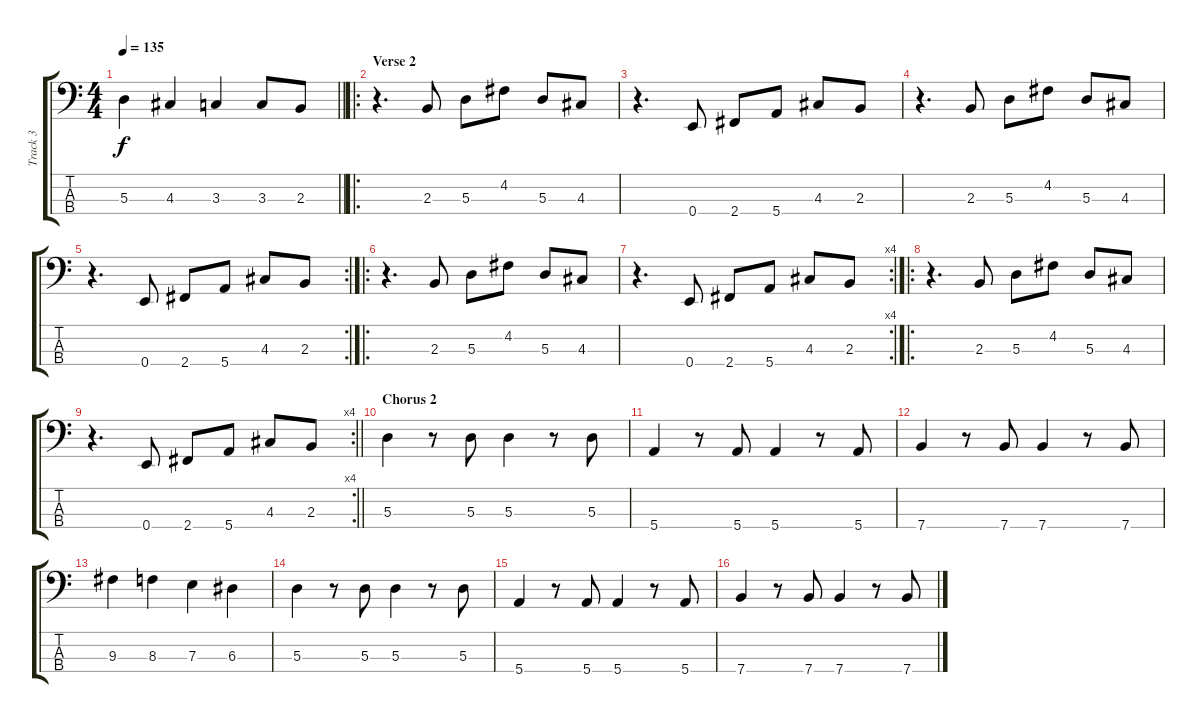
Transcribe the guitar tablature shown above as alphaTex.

\track ("Track 3" "Track 3") {instrument electricbassfinger}
\staff {score tabs}
\tuning (G2 D2 A1 E1) {hide}
\ts (4 4)
\tempo 135
\clef f4
\barLineRight lightlight
\ks c
5.3.4{dy f} 4.3.4 3.3.4 3.3.8 2.3.8 |
\ro
\section ("" "Verse 2")
r.4{d} 2.3.8 5.3.8 4.2.8 5.3.8 4.3.8 |
r.4{d} 0.4.8 2.4.8 5.4.8 4.3.8 2.3.8 |
r.4{d} 2.3.8 5.3.8 4.2.8 5.3.8 4.3.8 |
\rc 2
r.4{d} 0.4.8 2.4.8 5.4.8 4.3.8 2.3.8 |
\ro
r.4{d} 2.3.8 5.3.8 4.2.8 5.3.8 4.3.8 |
\rc 4
r.4{d} 0.4.8 2.4.8 5.4.8 4.3.8 2.3.8 |
\ro
r.4{d} 2.3.8 5.3.8 4.2.8 5.3.8 4.3.8 |
\rc 4
\barLineRight lightlight
r.4{d} 0.4.8 2.4.8 5.4.8 4.3.8 2.3.8 |
\section ("" "Chorus 2")
5.3.4 r.8 5.3.8 5.3.4 r.8 5.3.8 |
5.4.4 r.8 5.4.8 5.4.4 r.8 5.4.8 |
7.4.4 r.8 7.4.8 7.4.4 r.8 7.4.8 |
9.3.4 8.3.4 7.3.4 6.3.4 |
5.3.4 r.8 5.3.8 5.3.4 r.8 5.3.8 |
5.4.4 r.8 5.4.8 5.4.4 r.8 5.4.8 |
7.4.4 r.8 7.4.8 7.4.4 r.8 7.4.8
